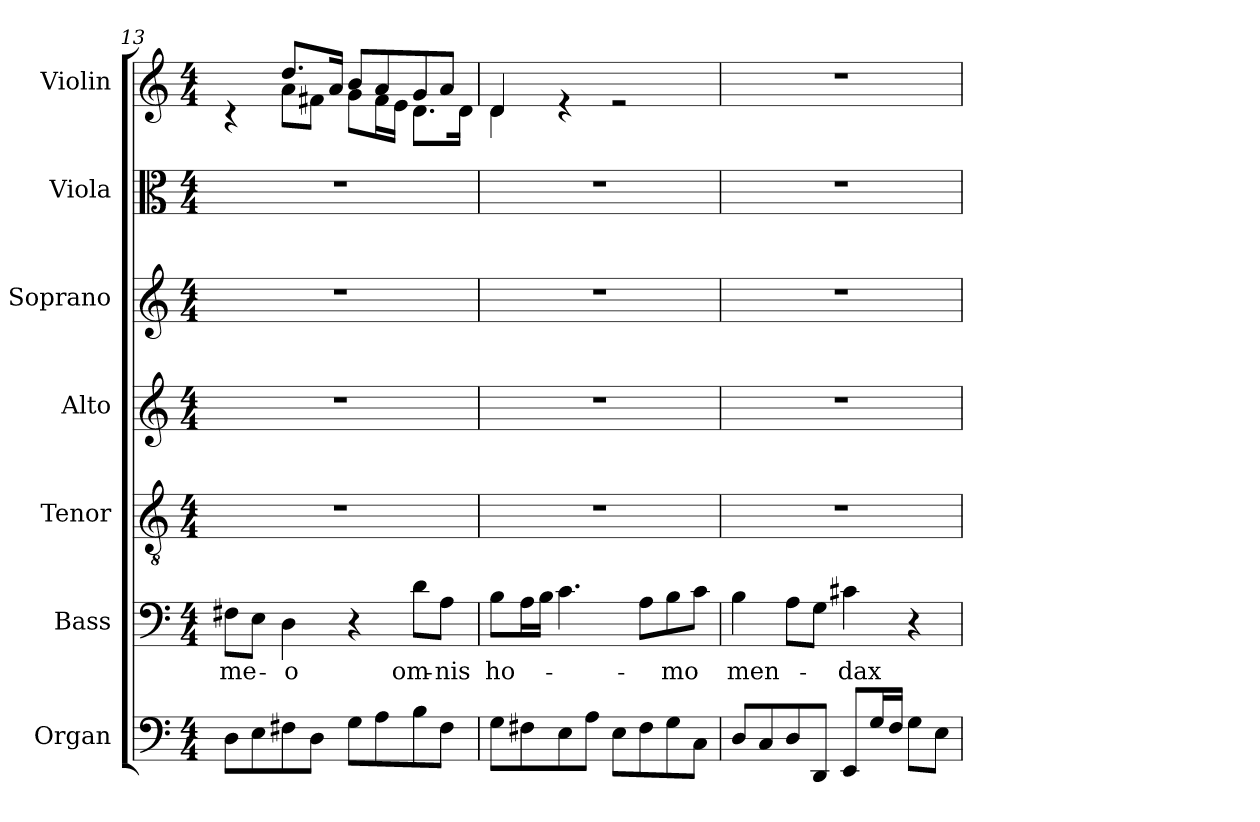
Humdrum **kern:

**kern	**kern	**text	**kern	**kern	**kern	**kern	**kern
*part7	*part6	*part6	*part5	*part4	*part3	*part2	*part1
*staff7	*staff6	*staff6	*staff5	*staff4	*staff3	*staff2	*staff1
*I"Organ	*I"Bass	*	*I"Tenor	*I"Alto	*I"Soprano	*I"Viola	*I"Violin
*I'Org.	*I'B.	*	*I'T.	*I'A.	*I'S.	*I'Vla.	*I'Vln.
*clefF4	*clefF4	*	*clefGv2	*clefG2	*clefG2	*clefC3	*clefG2
*k[]	*k[]	*	*k[]	*k[]	*k[]	*k[]	*k[]
*M4/4	*M4/4	*	*M4/4	*M4/4	*M4/4	*M4/4	*M4/4
=13	=13	=13	=13	=13	=13	=13	=13
!	!	!LO:LY:b	!	!	!	!	!
*	*	*	*	*	*	*	*^
8D\L	8F#X\L	me-	1r	1r	1r	1r	4rc	4ryy
8E\	8E\J	.	.	.	.	.	.	.
!	!	!LO:LY:b	!	!	!	!	!	!
8F#X\	4D\	-o	.	.	.	.	8.dd/L	8a\L
8D\J	.	.	.	.	.	.	.	8f#X\J
.	.	.	.	.	.	.	16a/Jk	.
8G\L	4r	.	.	.	.	.	8b/L	8g\L
8A\	.	.	.	.	.	.	8a/	16f#\L
.	.	.	.	.	.	.	.	16e\JJ
!	!	!LO:LY:b	!	!	!	!	!	!
8B\	8d\L	om-	.	.	.	.	8g/	8.d\L
!	!	!LO:LY:b	!	!	!	!	!	!
8F#\J	8A\J	-nis	.	.	.	.	8a/J	.
.	.	.	.	.	.	.	.	16d\Jk
!!LO:PB:g=z	!!
=14	=14	=14	=14	=14	=14	=14	=14	=14
!	!	!LO:LY:b	!	!	!	!	!	!
8G\L	8B\L	ho-	1r	1r	1r	1r	4d/	4d\
8F#X\	16A\L	.	.	.	.	.	.	.
.	16B\JJ	.	.	.	.	.	.	.
8E\	4.c\	.	.	.	.	.	4re	2.ryy
8A\J	.	.	.	.	.	.	.	.
8E\L	.	.	.	.	.	.	2re	.
8F#\	8A\L	.	.	.	.	.	.	.
!	!	!LO:LY:b	!	!	!	!	!	!
8G\	8B\	-mo	.	.	.	.	.	.
8C\J	8c\J	.	.	.	.	.	.	.
*	*	*	*	*	*	*	*v	*v
=15	=15	=15	=15	=15	=15	=15	=15
!	!	!LO:LY:b	!	!	!	!	!
8D/L	4B\	men-	1r	1r	1r	1r	1r
8C/	.	.	.	.	.	.	.
8D/	8A\L	.	.	.	.	.	.
8DD/J	8G\J	.	.	.	.	.	.
!	!	!LO:LY:b	!	!	!	!	!
8EE/L	4c#X\	-dax	.	.	.	.	.
16G/L	.	.	.	.	.	.	.
16F/JJ	.	.	.	.	.	.	.
8G\L	4r	.	.	.	.	.	.
8E\J	.	.	.	.	.	.	.
=	=	=	=	=	=	=	=
*-	*-	*-	*-	*-	*-	*-	*-
